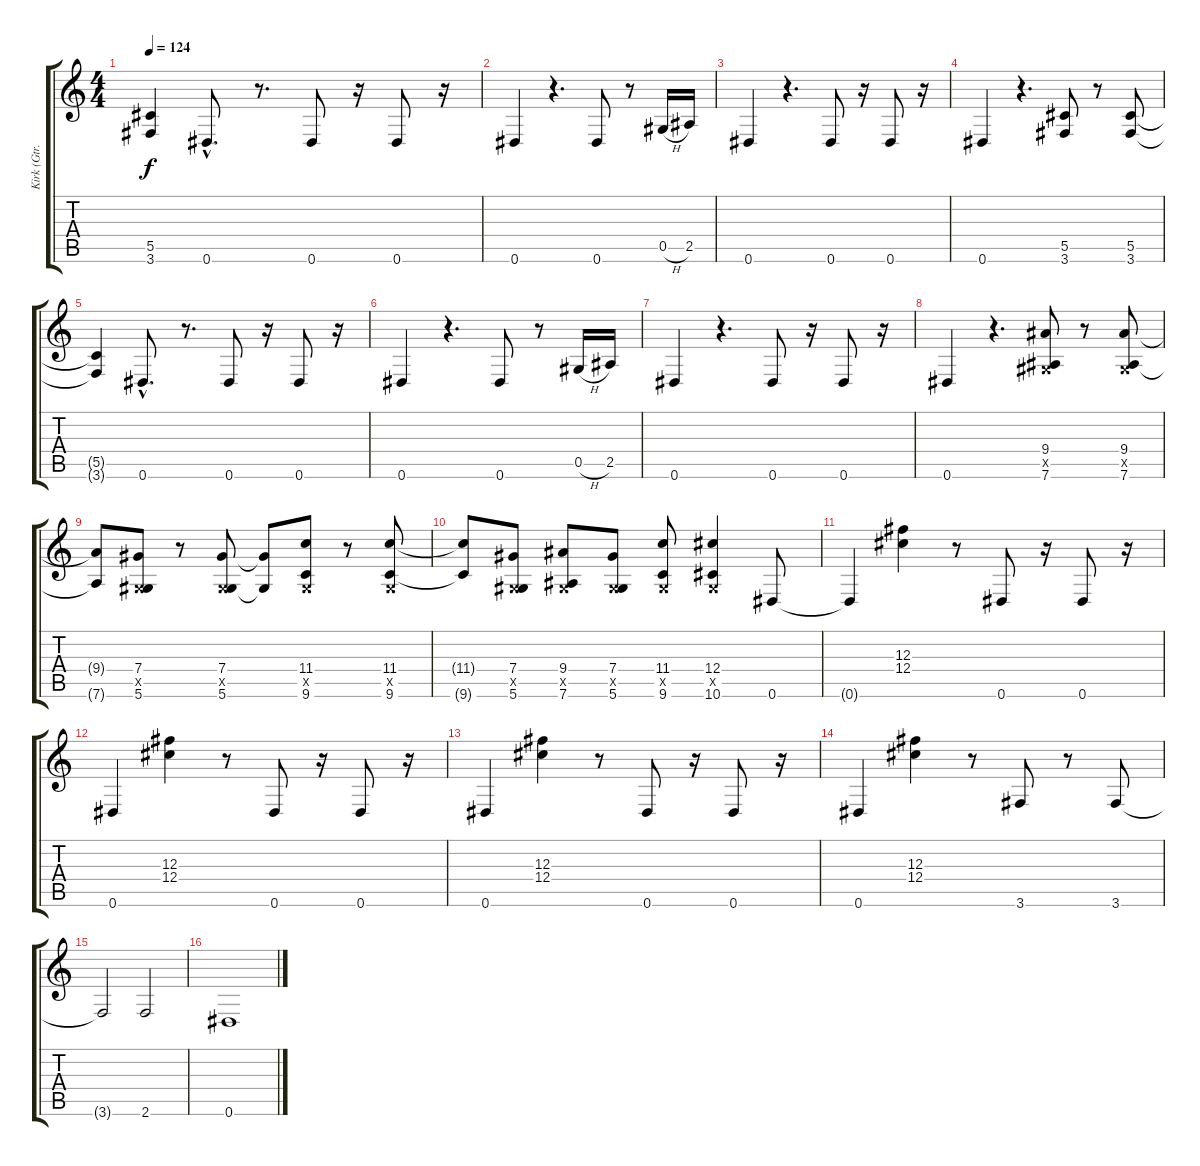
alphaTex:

\track ("Kirk (Gtr.1)" "Kirk (Gtr.") {instrument overdrivenguitar}
\staff {score tabs}
\tuning (Eb4 Bb3 Gb3 Db3 Ab2 Eb2) {hide}
\ts (4 4)
\tempo 124
\clef g2
\ks c
(5.5{t} 3.6{t}).4{dy f} 0.6{hac}.8{d} r.8{d} 0.6.8 r.16 0.6.8 r.16 |
0.6.4 r.4{d} 0.6.8 r.8 0.5{h}.16 2.5.16 |
0.6.4 r.4{d} 0.6.8 r.16 0.6.8 r.16 |
0.6.4 r.4{d} (5.5 3.6).8 r.8 (5.5 3.6).8 |
(5.5{t} 3.6{t}).4 0.6{hac}.8{d} r.8{d} 0.6.8 r.16 0.6.8 r.16 |
0.6.4 r.4{d} 0.6.8 r.8 0.5{h}.16 2.5.16 |
0.6.4 r.4{d} 0.6.8 r.16 0.6.8 r.16 |
0.6.4 r.4{d} (9.4 0.5{x} 7.6).8 r.8 (9.4 0.5{x} 7.6).8 |
(9.4{t} 7.6{t}).8 (7.4 0.5{x} 5.6).8 r.8 (7.4 0.5{x} 5.6).8 (7.4{t} 5.6{t}).8 (11.4 0.5{x} 9.6).8 r.8 (11.4 0.5{x} 9.6).8 |
(11.4{t} 9.6{t}).8 (7.4 0.5{x} 5.6).8 (9.4 0.5{x} 7.6).8 (7.4 0.5{x} 5.6).8 (11.4 0.5{x} 9.6).8 (12.4 0.5{x} 10.6).4 0.6.8 |
0.6{t}.4 (12.3 12.4).4 r.8 0.6.8 r.16 0.6.8 r.16 |
0.6.4 (12.3 12.4).4 r.8 0.6.8 r.16 0.6.8 r.16 |
0.6.4 (12.3 12.4).4 r.8 0.6.8 r.16 0.6.8 r.16 |
0.6.4 (12.3 12.4).4 r.8 3.6.8 r.8 3.6.8 |
3.6{t}.2 2.6.2 |
0.6.1
